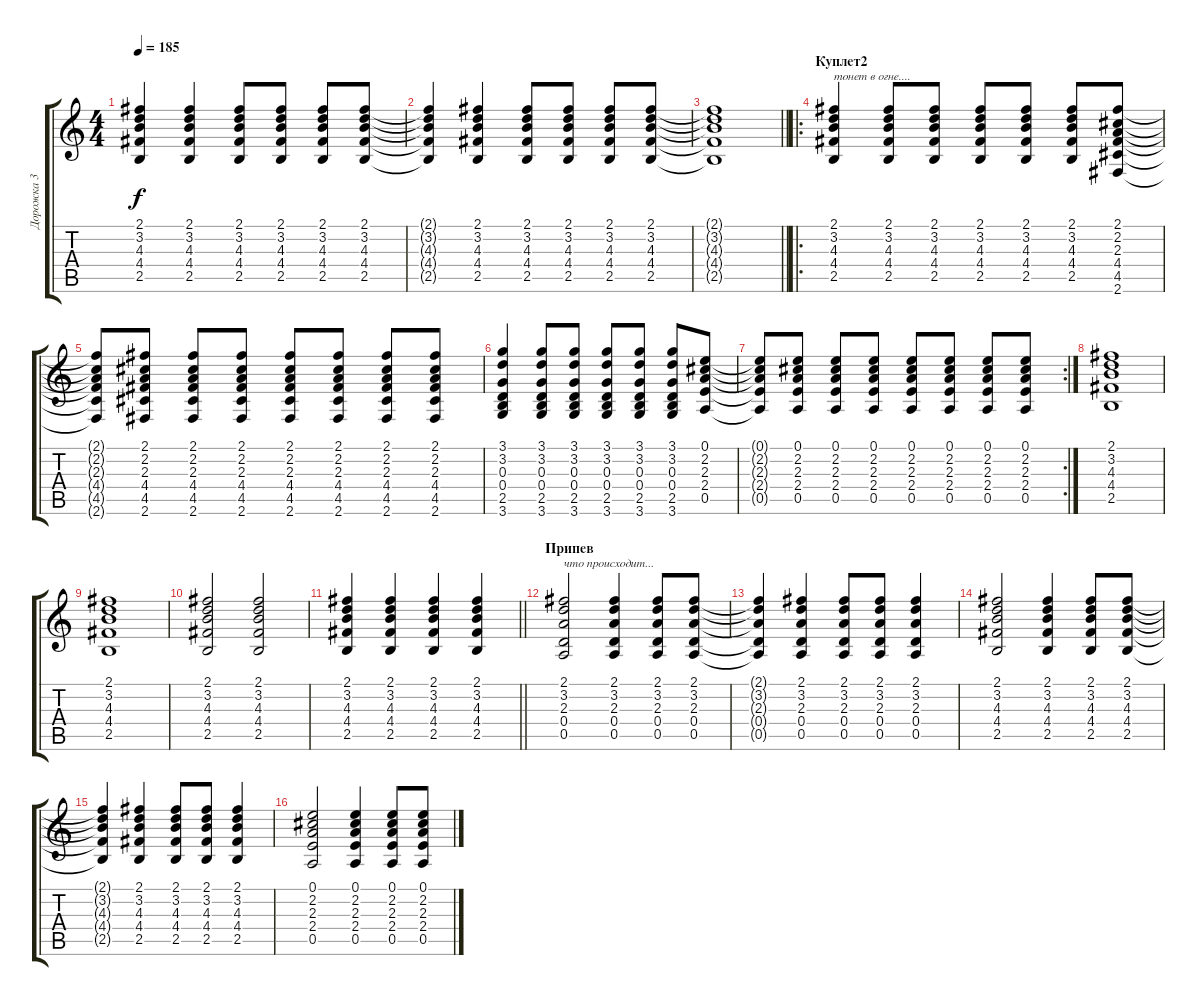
\track ("Дорожка 3" "Дорожка 3") {instrument acousticguitarnylon}
\staff {score tabs}
\tuning (E4 B3 G3 D3 A2 E2) {hide}
\ts (4 4)
\tempo 185
\clef g2
\ks c
(2.1 3.2 4.3 4.4 2.5).4{dy f} (2.1 3.2 4.3 4.4 2.5).4 (2.1 3.2 4.3 4.4 2.5).8 (2.1 3.2 4.3 4.4 2.5).8 (2.1 3.2 4.3 4.4 2.5).8 (2.1 3.2 4.3 4.4 2.5).8 |
(2.1{t} 3.2{t} 4.3{t} 4.4{t} 2.5{t}).4 (2.1 3.2 4.3 4.4 2.5).4 (2.1 3.2 4.3 4.4 2.5).8 (2.1 3.2 4.3 4.4 2.5).8 (2.1 3.2 4.3 4.4 2.5).8 (2.1 3.2 4.3 4.4 2.5).8 |
\barLineRight lightlight
(2.1{t} 3.2{t} 4.3{t} 4.4{t} 2.5{t}).1 |
\ro
\section ("" "Куплет2")
(2.1 3.2 4.3 4.4 2.5).4{txt "тонет в огне...."} (2.1 3.2 4.3 4.4 2.5).8 (2.1 3.2 4.3 4.4 2.5).8 (2.1 3.2 4.3 4.4 2.5).8 (2.1 3.2 4.3 4.4 2.5).8 (2.1 3.2 4.3 4.4 2.5).8 (2.1 2.2 2.3 4.4 4.5 2.6).8 |
(2.1{t} 2.2{t} 2.3{t} 4.4{t} 4.5{t} 2.6{t}).8 (2.1 2.2 2.3 4.4 4.5 2.6).8 (2.1 2.2 2.3 4.4 4.5 2.6).8 (2.1 2.2 2.3 4.4 4.5 2.6).8 (2.1 2.2 2.3 4.4 4.5 2.6).8 (2.1 2.2 2.3 4.4 4.5 2.6).8 (2.1 2.2 2.3 4.4 4.5 2.6).8 (2.1 2.2 2.3 4.4 4.5 2.6).8 |
(3.1 3.2 0.3 0.4 2.5 3.6).4 (3.1 3.2 0.3 0.4 2.5 3.6).8 (3.1 3.2 0.3 0.4 2.5 3.6).8 (3.1 3.2 0.3 0.4 2.5 3.6).8 (3.1 3.2 0.3 0.4 2.5 3.6).8 (3.1 3.2 0.3 0.4 2.5 3.6).8 (0.1 2.2 2.3 2.4 0.5).8 |
\rc 2
(0.1{t} 2.2{t} 2.3{t} 2.4{t} 0.5{t}).8 (0.1 2.2 2.3 2.4 0.5).8 (0.1 2.2 2.3 2.4 0.5).8 (0.1 2.2 2.3 2.4 0.5).8 (0.1 2.2 2.3 2.4 0.5).8 (0.1 2.2 2.3 2.4 0.5).8 (0.1 2.2 2.3 2.4 0.5).8 (0.1 2.2 2.3 2.4 0.5).8 |
(2.1 3.2 4.3 4.4 2.5).1 |
(2.1 3.2 4.3 4.4 2.5).1 |
(2.1 3.2 4.3 4.4 2.5).2 (2.1 3.2 4.3 4.4 2.5).2 |
\barLineRight lightlight
(2.1 3.2 4.3 4.4 2.5).4 (2.1 3.2 4.3 4.4 2.5).4 (2.1 3.2 4.3 4.4 2.5).4 (2.1 3.2 4.3 4.4 2.5).4 |
\section ("" "Припев")
(2.1 3.2 2.3 0.4 0.5).2{txt "что происходит..."} (2.1 3.2 2.3 0.4 0.5).4 (2.1 3.2 2.3 0.4 0.5).8 (2.1 3.2 2.3 0.4 0.5).8 |
(2.1{t} 3.2{t} 2.3{t} 0.4{t} 0.5{t}).4 (2.1 3.2 2.3 0.4 0.5).4 (2.1 3.2 2.3 0.4 0.5).8 (2.1 3.2 2.3 0.4 0.5).8 (2.1 3.2 2.3 0.4 0.5).4 |
(2.1 3.2 4.3 4.4 2.5).2 (2.1 3.2 4.3 4.4 2.5).4 (2.1 3.2 4.3 4.4 2.5).8 (2.1 3.2 4.3 4.4 2.5).8 |
(2.1{t} 3.2{t} 4.3{t} 4.4{t} 2.5{t}).4 (2.1 3.2 4.3 4.4 2.5).4 (2.1 3.2 4.3 4.4 2.5).8 (2.1 3.2 4.3 4.4 2.5).8 (2.1 3.2 4.3 4.4 2.5).4 |
(0.1 2.2 2.3 2.4 0.5).2 (0.1 2.2 2.3 2.4 0.5).4 (0.1 2.2 2.3 2.4 0.5).8 (0.1 2.2 2.3 2.4 0.5).8
